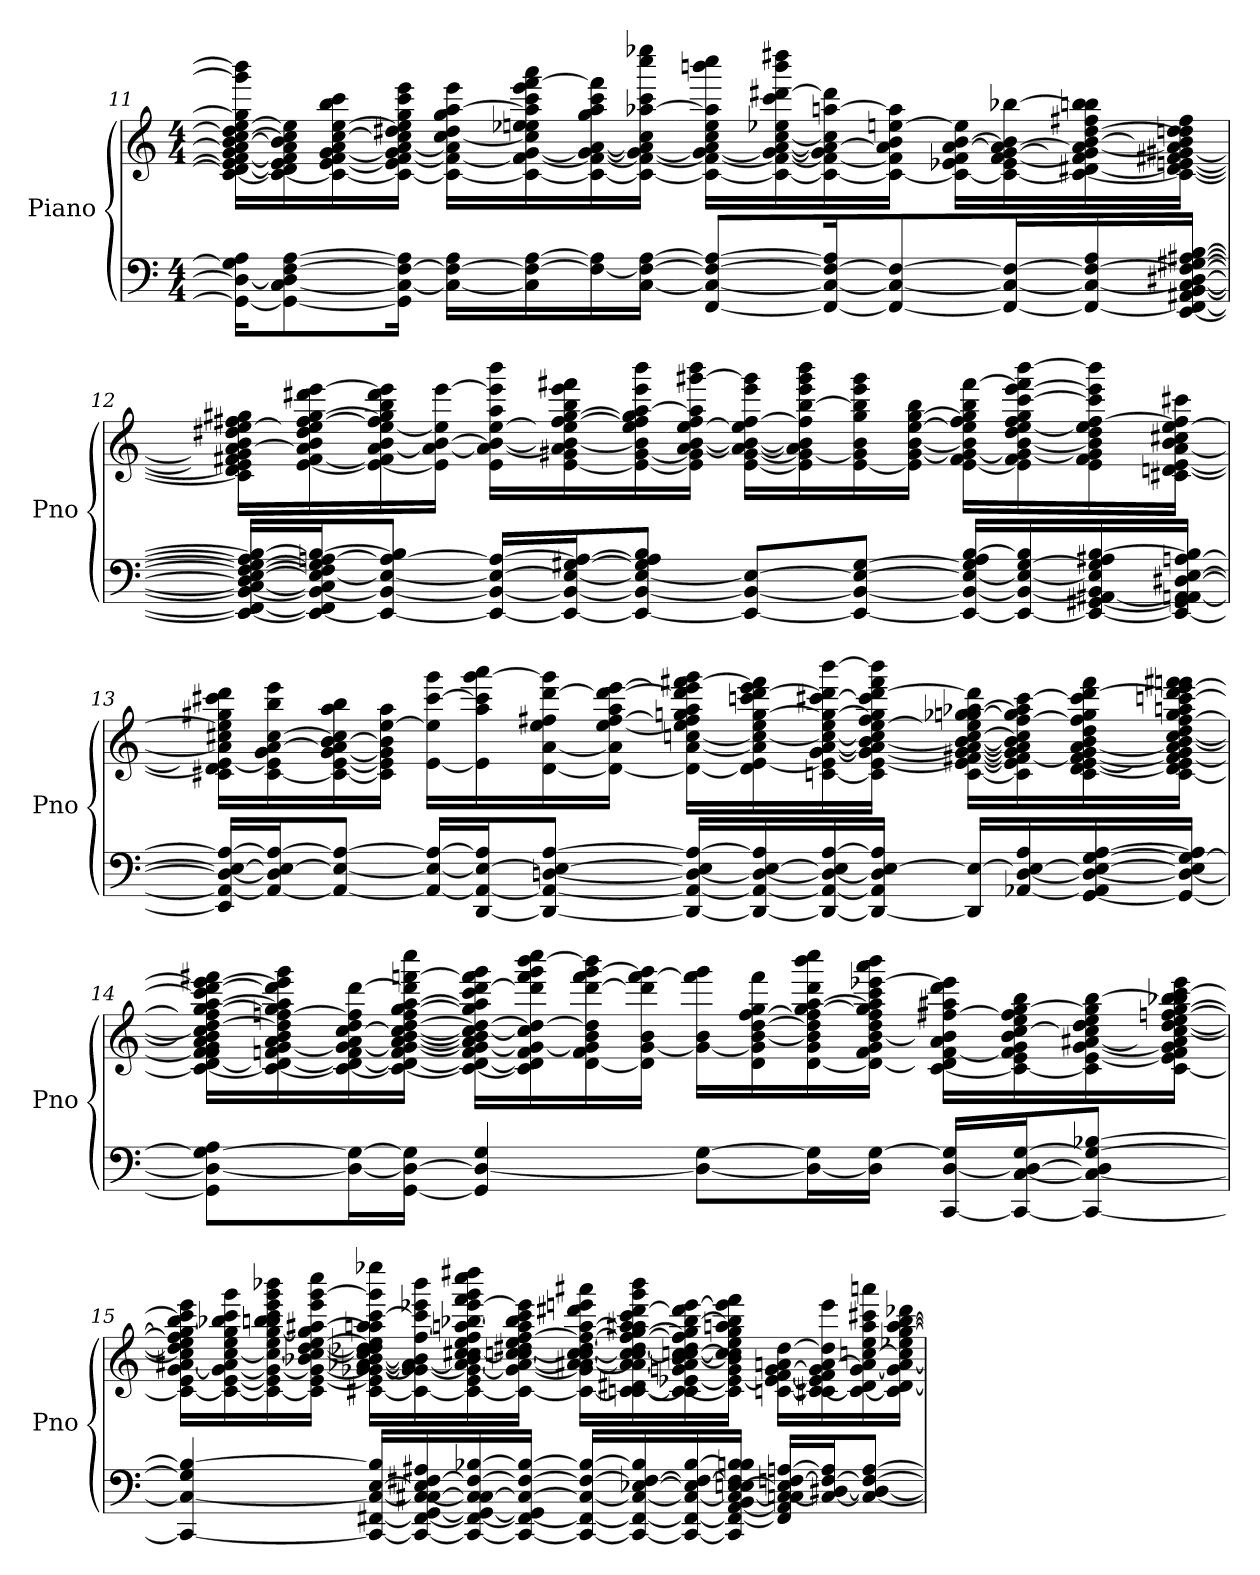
**kern	**kern
*part1	*part1
*staff2	*staff1
*I"Piano	*
*I'Pno	*
!!LO:LB:g=z
*clefF4	*clefG2
*k[]	*k[]
*M4/4	*M4/4
=11	=11
16GG\_ 16D\_ 16G\] 16A\KL	[16c\ 16d\_ 16e\] [16f\ 16g\ 16a\] [16b\ [16cc\ 16dd\] [16ee\ 16gg\] 16ggg\] 16bbb-\]LL
8GG\_ [8C\ 8D\] [8F\ [8A\	16c\_ 16d\] 16e\ 16f\] 16a\ 16b\] 16cc\] 16ee\]
.	16c\_ [16e\ 16f\ [16g\ 16a\ [16cc\ [16ee\ 16bb\ 16ccc\
16GG\] 16C\_ 16F\_ 16A\]Jk	16c\_ 16e\] [16f\ 16g\] [16a\ 16cc\] 16dd#X\ 16ee\] 16gg\ 16ccc\ 16eee\JJ
16C\_ 16F\_ 16A\LL	16c\_ 16f\_ 16a\] [16cc\ 16dd#\ 16gg\ [16aa\ 16eee\LL
16C\] 16F\_ [16A\	16c\_ 16f\_ [16g\ 16cc\] 16ee-X\ 16een\ 16aa\] 16ccc\ 16eee\ [16fff\ 16aaa\
16F\_ 16A\]	16c\_ 16f\_ 16g\_ [16a\ 16gg\ 16aa\ 16ccc\ 16fff\]
[16C\ 16F\_ [16A\JJ	16c\_ 16f\_ 16g\_ 16a\] 16cc\ [16aa-X\ 16ccc\ 16cccc\ 16eeee-X\JJ
[8FF/ 8C/_ 8F/_ 8A/_L	16c\_ 16f\_ 16g\_ 16a\ 16cc\ 16ee\ 16aa-\] 16bbbn\ 16cccc\LL
.	16c\_ 16f\_ 16g\_ [16a\ [16cc\ 16ee-X\ 16ccc\ [16ddd#X\ 16bbb\ 16dddd#X\
16FF/_ 16C/_ 16F/_ 16A/]K	16c\_ 16f\_ 16g\] 16a\_ 16cc\] [16aan\ 16ddd#\]
8FF/_ 8C/_ 8F/_	16c\_ 16f\] 16a\] 16b\ [16een\ 16aa\]JJ
.	16c\_ 16e-X\ 16f\ [16a\ [16b\ 16ee\]LL
16FF/_ 16C/_ 16F/_L	16c\_ 16e-\ [16f\ [16g\ 16a\_ 16b\] [16bb-X\
16FF/_ 16C/_ 16F/_ 16A/	16c\_ [16d#X\ 16f\] 16g\] 16a\_ [16b\ [16dd#\ 16ff#X\ 16bb-\] 16bbn\
[16EE/ 16FF/_ 16AA#X/ [16BB/ 16C/_ [16D#X/ 16F/_ [16G#X/ [16A#X/ [16B/JJ	16c\_ 16d#\_ [16en\ 16f#X\ [16g#X\ 16a\] 16b\] 16ddn\ 16dd#\] 16ff#\JJ
!!LO:PB:g=z
=12	=12
16EE/_ 16FF/_ 16BB/_ 16C/_ 16D#/] [16E/ 16F/_ 16G#/_ 16A#/] 16B/_LL	16c\] 16d#\] 16e\] 16f#X\ 16g#\] [16a\ 16b\ 16dd#X\ [16ee\ 16ff#X\ 16gg#X\LL
16EE/_ 16FF/] 16BB/_ 16C/] 16E/_ 16F/] 16G#/] [16An/ 16B/_J	[16e\ [16f#\ 16a\] 16b\ 16dd#\ 16ee\] [16ff#\ [16gg#\ 16ddd#X\ [16eee\
8EE/_ 8BB/_ 8E/_ 8A/_ 8B/]J	16e\_ 16f#\] [16a\ 16b\ [16ee\ 16ff#\] 16gg#\] 16bb\ 16ddd#\ 16eee\]
.	16e\] 16a\_ [16b\ 16ee\] [16eee\JJ
16EE/_ 16BB/_ 16E/_ 16A/_LL	16e\ 16a\_ 16b\_ [16ee\ 16aa\ 16eee\] 16bbb\LL
16EE/_ 16BB/_ 16E/_ [16G#X/ 16A/_J	[16e\ 16g#X\ 16a\] 16b\_ 16ee\] [16ff#\ [16gg#\ 16bb\ 16eee\ 16fff#X\
8EE/_ 8BB/_ 8E/_ 8G#/] 8A/] 8B/J	16e\_ [16g#\ 16b\] 16ee\ 16ff#\] 16gg#\] [16aa\ 16eee\ 16bbb\
.	16e\] 16g#\] [16a\ [16b\ [16ee\ 16ff#\ 16aa\] [16ggg#X\ 16bbb\JJ
8EE/_ 8BB/_ 8E/_L	[16e\ [16g#\ 16a\_ 16b\_ 16ee\] [16ff#\ 16eee\ 16ggg#\]LL
.	16e\] 16g#\_ 16a\] 16b\] 16ff#\] [16bb\ 16eee\ 16ggg#\ 16bbb\
8EE/_ 8BB/_ 8E/_ [8G#/J	[16e\ 16g#\] 16b\ 16gg#\ 16bb\] 16eee\ 16ggg#\
.	16e\] [16g#\ [16b\ [16ee\ [16gg#\ 16bb\JJ
16EE/_ 16BB/_ 16E/_ 16G#/] 16A/ [16B/LL	[16e\ 16f#\ 16g#\_ 16b\] 16ee\] 16ff#\ 16gg#\] 16bb\ [16fff#\LL
16EE/_ 16BB/_ 16E/_ [16G#/ 16B/]	16e\] 16f#\ 16g#\_ [16b\ 16dd#\ [16ee\ 16ff#\ 16gg#\ [16ccc\ [16eee\ 16fff#\] [16bbb\
16EE/_ [16GG#X/ [16AA#X/ 16BB/] 16E/] 16G#/] 16A#X/ [16B/	16e\ 16f#\ 16g#\] 16b\] 16dd#\ 16ee\] [16ff#\ 16ccc\] 16eee\] 16bbb\]
16EE/_ 16GG#/] [16AAn/ 16AA#/] [16D#X/ [16E/ [16An/ 16B/]JJ	16c#X\ [16dn\ [16e\ [16a\ 16b\ 16cc#X\ [16ee\ 16ff#\] 16ccc#X\JJ
!!LO:LB:g=z
=13	=13
16EE/] 16AA/_ 16D#/_ 16E/_ 16A/_LL	16c#X\ 16d\] 16e\_ 16a\] 16cc#X\ 16ee\] 16gg#X\ 16ccc#X\ 16ddd\LL
16AA/_ 16D#/] 16E/_ 16A/_J	[16c#\ 16e\] 16g\ [16a\ [16cc#\ 16bb\ 16eee\
8AA/_ 8E/_ 8A/_J	16c#\_ [16e\ [16g\ 16a\] [16b\ 16cc#\] 16aa\ 16bb\
.	16c#\] 16e\] 16g\] 16b\] [16ee\ 16aa\JJ
16AA/_ 16E/_ 16A/_LL	[16e\ 16ee\] [16ccc#\ 16ggg\LL
[16DD/ 16AA/_ 16E/_ 16A/]J	16e\] 16aa\ 16ccc#\] [16ggg\ 16aaa\
8DD/_ 8AA/_ [8Dn/ 8E/_ [8A/J	[16d\ [16a\ 16ee\ 16ff#X\ [16ddd\ 16ggg\]
.	16d\_ 16a\] [16ee\ [16ff#\ 16aa\ 16ddd\_ [16eee\JJ
16DD/_ 16AA/_ 16D/_ 16E/] 16A/_LL	16d\_ [16a\ [16ccn\ 16ee\] 16ff#\] 16ggn\ 16aa\ 16ddd\] 16eee\] [16fff#X\ 16ggg\LL
16DD/_ 16AA/_ 16D/_ [16E/ 16A/]	16d\] [16e\ 16a\] 16cc\_ 16ee\ [16gg\ 16cccn\ [16ddd\ 16eee\ 16fff#\]
16DD/_ 16AA/_ 16D/_ 16E/] [16A/	[16cn\ 16e\] [16g\ [16a\ 16cc\_ 16ee\ 16gg\_ [16ccc#X\ 16ddd\] [16bbb\
16DD/_ 16AA/] 16D/] [16E/ 16A/]JJ	16c\] [16e\ 16g\_ 16a\] [16b\ 16cc\] [16ee\ 16ff#\ 16gg\] 16ccc#\] [16ddd\ 16fff#\ 16bbb\]JJ
16DD/] 16E/_LL	[16c\ 16e\_ [16f#X\ 16g\_ [16a\ 16b\_ [16cc\ 16ee\] 16gg-X\ [16ggn\ [16aa-X\ 16ddd\]LL
[16AA-X/ [16D/ 16E/_ 16A/	16c\] 16e\] 16f#\_ 16g\] 16a\] 16b\] 16cc\] [16ff#\ 16gg\] 16aa-\] [16ccc#\
[16GG/ 16AA-/] 16D/_ 16E/_ [16G/ [16A/	16c\ [16d\ [16e\ 16f#\_ 16g\ [16a\ 16b\ 16dd\ 16ff#\] 16gg\ 16ccc#\] [16ddd\ 16fff#\
16GG/_ 16D/_ 16E/] 16G/_ 16A/]JJ	[16c\ 16d\] 16e\] 16f#\_ 16g\ 16a\] [16b\ [16cc\ 16dd\ [16ff#\ 16gg\ 16aan\ [16cccn\ 16ddd\] [16eee\ 16fffn\ 16fff#X\JJ
!!LO:LB:g=z
=14	=14
8GG\] 8D\_ 8G\_ 8A\L	16c\_ [16d\ 16f\ 16f#\] 16g\ 16a\ 16b\] 16cc\] [16dd\ 16ff#\] [16gg\ [16aa\ 16ccc\] [16ddd\ 16eee\_ 16fff#X\LL
.	16c\_ 16d\_ 16fn\ [16g\ 16a\ 16b\ 16dd\] [16ffn\ 16gg\] 16aa\] 16ddd\] 16eee\] 16ggg\
16D\_ 16G\_L	16c\_ 16d\_ 16f\ 16g\_ 16a\ [16cc\ 16dd\ 16ff\] [16ddd\
[16GG\ 16D\_ 16G\]JJ	16c\_ 16d\_ 16f\ 16g\_ [16a\ [16b\ 16cc\_ [16dd\ 16ff\ [16gg\ [16aa\ 16ddd\] [16fffn\ 16cccc\JJ
4GG/] 4D/_ 4G/	16c\_ 16d\_ 16f\ 16g\_ 16a\] 16b\] 16cc\_ 16dd\_ 16gg\] 16aa\] 16ccc\ [16ddd\ 16fff\] 16ggg\LL
.	16c\] 16d\] 16f\ 16g\_ 16cc\] 16dd\_ 16ddd\] 16fff\ 16ggg\ [16bbb\ 16cccc\
.	[16d\ 16f\ 16g\] 16b\ 16dd\] [16ddd\ 16fff\ [16ggg\ 16bbb\]
.	16d\] [16g\ 16b\ 16ddd\] [16fff\ 16ggg\]JJ
8D\_ [8G\L	16g\_ 16b\ 16fff\] 16ggg\LL
.	16d\ 16g\] [16b\ [16dd\ [16ff\ 16gg\ 16fff\
16D\_ 16G\]L	[16d\ 16g\ 16b\] 16dd\] 16ff\] [16gg\ [16aa\ 16ddd\ 16bbb\ 16cccc\
16D\] [16G\JJ	16d\_ 16f\ 16g\ [16b\ 16dd\ 16ff\ 16gg\] 16aa\] 16ccc\ [16eee-X\ 16aaa\ 16bbb\JJ
[16CC/ [16D/ 16G/]LL	[16c\ 16d\] [16f\ 16a\ 16b\] [16ff#X\ 16aa#X\ 16ddd\ 16eee-\]LL
16CC/_ [16C/ 16D/_ [16G/J	16c\_ 16e\ 16f\] 16g\ 16b\ [16cc\ 16ee\ 16ff#\] [16gg\ 16bb\
8CC/_ 8C/_ 8D/] 8G/_ [8B-X/J	16c\] [16e\ [16g\ [16a#X\ 16cc\] 16dd\ 16ee\ 16gg\] [16bb\
.	[16c\ 16e\] 16f\ 16g\] 16a#\] [16cc\ [16dd\ 16ee\ [16ffn\ [16gg\ 16bb-X\ 16bb\] [16ccc\ 16eee-\JJ
!!LO:LB:g=z
=15	=15
4CC/_ 4C/_ 4G/] 4B-/_	16c\_ 16e\ [16g\ [16a#X\ 16cc\] 16dd\] 16ee\ 16ff\] 16gg\_ 16bb\ 16ccc\] 16eee\LL
.	16c\_ [16e\ 16g\_ 16a#\] [16cc\ 16ee\ 16gg\] 16bb-X\ 16ccc\ 16ggg\
.	16c\_ 16e\] 16g\_ 16cc\_ 16ee\ [16gg\ 16bb-\ 16bbn\ 16ccc\ 16eee\ 16ggg\ 16bbb-X\
.	16c\] [16e\ 16g\_ 16b-X\ 16cc\_ [16dd\ [16ee\ 16gg\] [16aa#X\ 16eee\ [16ggg\ 16cccc\JJ
16CC/_ [16FF#X/ 16C/_ [16E/ 16B-/]LL	[16c#X\ 16e\] [16g-X\ 16g\_ [16a-X\ [16b-\ 16cc\] 16dd-X\ 16dd\] 16ee\] 16aan\ 16aa#\] [16ccc\ 16ggg\] 16eeee-X\LL
16CC/_ 16FF#/_ [16GG/ 16C/_ [16C#X/ 16E/] [16F#X/ 16A#X/	16c#\_ 16g-\_ 16g\] 16a-\_ 16b-\] [16ff\ 16ccc\] 16eee-X\ 16bbb-\
16CC/_ 16FF#/_ 16GG/_ 16C/] 16C#/_ 16F#/_ [16B-X/	16c#\_ 16e\ 16g-\_ 16a-\_ 16b-\ 16cc\ [16cc#X\ 16ee\ 16ff\] [16aan\ 16bb-X\ [16eee-\ 16fff\ 16ggg\ 16cccc\ 16dddd#X\
16CC/_ 16FF#/_ 16GG/] 16C#/_ 16F#/_ 16B-/_JJ	16c#\_ 16g-\_ 16a-\_ [16ccn\ 16cc#\_ 16dd#X\ 16ee\ [16ff\ 16aa\] 16bb-\ 16ccc\ 16eee-\]JJ
16CC/_ 16FF#/_ 16C#/_ 16F#/_ 16B-/_LL	16c#\_ 16g-\] 16a-\_ [16a#X\ 16cc\_ 16cc#\_ [16dd#\ 16ff\_ [16aa\ 16ddd#X\ 16eeen\ 16aaa#X\LL
16CC/_ 16FF#/_ 16C#/_ [16E-X/ 16F#/_ 16B-/]	[16cn\ 16c#\_ 16d#X\ 16a-\_ 16a#\] 16cc\] 16cc#\_ 16dd#\_ 16ff\_ [16gg\ 16aa\] 16aa#X\ 16ccc\ [16ddd#\ 16ggg\ 16bbb-\
16CC/_ 16FF#/_ 16C#/_ 16E-/] 16F#/_ [16B-/	16c\_ 16c#\] [16e-X\ 16gn\ 16a-\] [16b-\ [16ccn\ 16cc#\_ 16dd#\] 16ff\] 16gg\] [16bb-\ 16ddd#\] [16eee\
16CC/] 16FF#/_ [16AA/ 16BB/ 16C#/_ [16E-/ 16En/ 16F#/] 16B-/] 16Bn/JJ	16c\] 16e-\_ 16g\ 16b-\] 16cc\] 16cc#\] 16ee\ 16gg\ 16aan\ 16bb-\] 16eee\] 16fff\JJ
16FF#/] 16AA/] [16Cn/ 16C#/] 16E-/] [16Fn/ [16An/LL	[16cn\ 16e-\_ [16f\ [16g\ 16an\ [16dd#\LL
16C/_ [16D#X/ 16F/_ 16A/]J	16c\_ 16c#X\ 16e-\] 16f\] 16g\] [16a\ 16dd#\] 16eee\
8C/_ 8D#/_ 8F/_ [8A/J	16c\_ 16d#\ [16g\ 16a\] [16ccn\ 16ee\ 16aa\ 16ccc#X\ 16aaan\
.	16c\] [16d#\ 16g\] [16a\ 16cc\] 16ee-X\ [16gg\ [16aa\ [16bb-\ 16ddd-X\JJ
=	=
*-	*-
